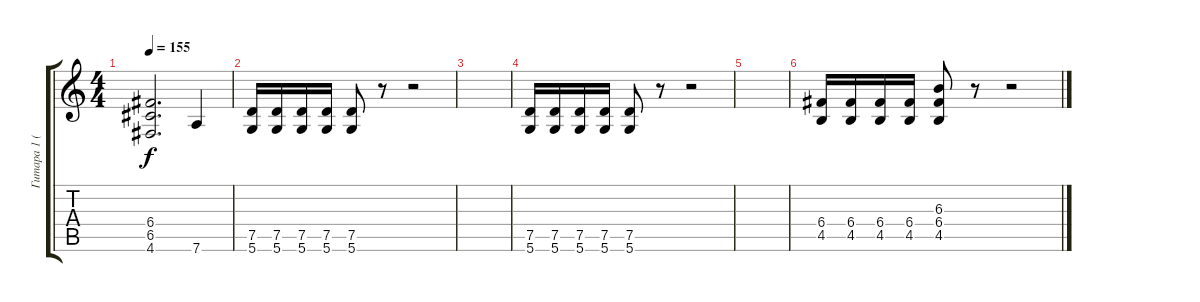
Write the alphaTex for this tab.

\track ("Гитара 1 (1)" "Гитара 1 (") {instrument distortionguitar}
\staff {score tabs}
\tuning (D4 A3 F3 C3 G2 D2) {hide}
\ts (4 4)
\tempo 155
\clef g2
\ks c
(6.4{t} 6.5{t} 4.6{t}).2{d dy f} 7.6.4 |
(7.5 5.6).16 (7.5 5.6).16 (7.5 5.6).16 (7.5 5.6).16 (7.5 5.6).8 r.8 r.2 |
|
(7.5 5.6).16 (7.5 5.6).16 (7.5 5.6).16 (7.5 5.6).16 (7.5 5.6).8 r.8 r.2 |
|
(6.4 4.5).16 (6.4 4.5).16 (6.4 4.5).16 (6.4 4.5).16 (6.3 6.4 4.5).8 r.8 r.2
